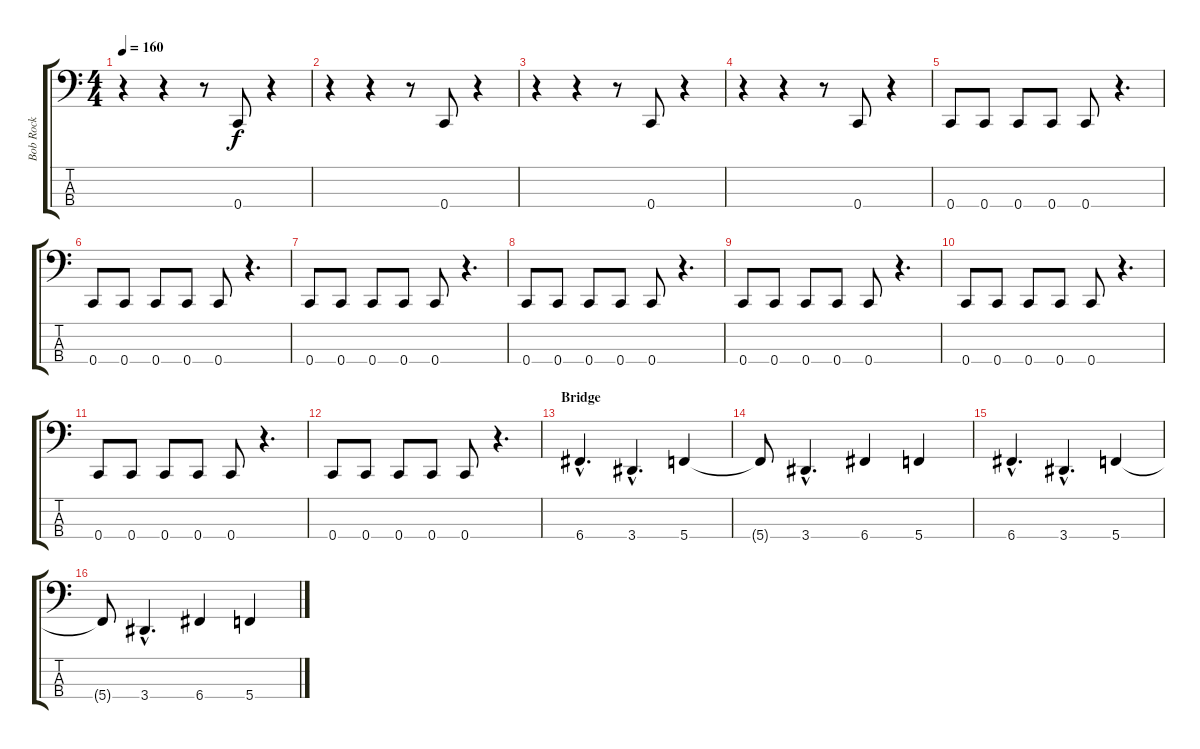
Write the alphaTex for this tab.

\track ("Bob Rock" "Bob Rock") {instrument electricbassfinger}
\staff {score tabs}
\tuning (F2 C2 G1 C1) {hide}
\ts (4 4)
\tempo 160
\clef f4
\ks c
r.4{dy f} r.4 r.8 0.4.8 r.4 |
r.4 r.4 r.8 0.4.8 r.4 |
r.4 r.4 r.8 0.4.8 r.4 |
r.4 r.4 r.8 0.4.8 r.4 |
0.4.8 0.4.8 0.4.8 0.4.8 0.4.8 r.4{d} |
0.4.8 0.4.8 0.4.8 0.4.8 0.4.8 r.4{d} |
0.4.8 0.4.8 0.4.8 0.4.8 0.4.8 r.4{d} |
0.4.8 0.4.8 0.4.8 0.4.8 0.4.8 r.4{d} |
0.4.8 0.4.8 0.4.8 0.4.8 0.4.8 r.4{d} |
0.4.8 0.4.8 0.4.8 0.4.8 0.4.8 r.4{d} |
0.4.8 0.4.8 0.4.8 0.4.8 0.4.8 r.4{d} |
0.4.8 0.4.8 0.4.8 0.4.8 0.4.8 r.4{d} |
\section ("" "Bridge")
6.4{hac}.4{d} 3.4{hac}.4{d} 5.4.4 |
5.4{t}.8 3.4{hac}.4{d} 6.4.4 5.4.4 |
6.4{hac}.4{d} 3.4{hac}.4{d} 5.4.4 |
5.4{t}.8 3.4{hac}.4{d} 6.4.4 5.4.4
